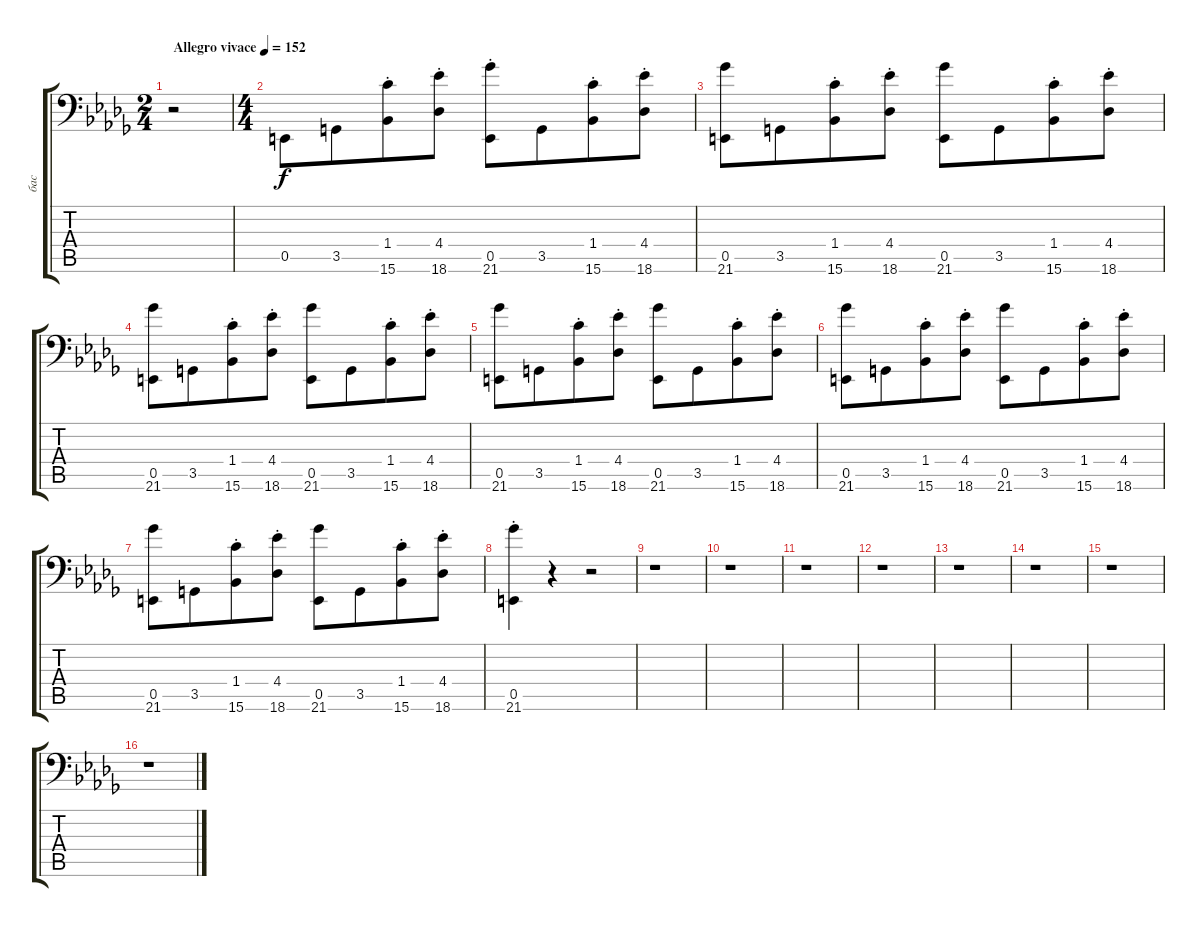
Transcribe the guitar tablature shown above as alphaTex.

\track ("бас" "бас") {instrument electricbassfinger}
\staff {score tabs}
\tuning (C3 G2 D2 A1 E1 A-1) {hide}
\ts (2 4)
\tempo (152 "Allegro vivace")
\clef f4
\ks bbminor
r.2{dy f instrument electricbassfinger} |
\ts (4 4)
0.5.8 3.5.8{beam merge} (1.4 15.6{st}).8 (4.4 18.6{st}).8 (0.5 21.6{st}).8 3.5.8{beam merge} (1.4 15.6{st}).8 (4.4 18.6{st}).8 |
(0.5 21.6).8 3.5.8{beam merge} (1.4 15.6{st}).8 (4.4 18.6{st}).8 (0.5 21.6).8 3.5.8{beam merge} (1.4 15.6{st}).8 (4.4 18.6{st}).8 |
(0.5 21.6).8 3.5.8{beam merge} (1.4 15.6{st}).8 (4.4 18.6{st}).8 (0.5 21.6).8 3.5.8{beam merge} (1.4 15.6{st}).8 (4.4 18.6{st}).8 |
(0.5 21.6).8 3.5.8{beam merge} (1.4 15.6{st}).8 (4.4 18.6{st}).8 (0.5 21.6).8 3.5.8{beam merge} (1.4 15.6{st}).8 (4.4 18.6{st}).8 |
(0.5 21.6).8 3.5.8{beam merge} (1.4 15.6{st}).8 (4.4 18.6{st}).8 (0.5 21.6).8 3.5.8{beam merge} (1.4 15.6{st}).8 (4.4 18.6{st}).8 |
(0.5 21.6).8 3.5.8{beam merge} (1.4 15.6{st}).8 (4.4 18.6{st}).8 (0.5 21.6).8 3.5.8{beam merge} (1.4 15.6{st}).8 (4.4 18.6{st}).8 |
(0.5{st} 21.6{st}).4 r.4 r.2 |
r.1 |
r.1 |
r.1 |
r.1 |
r.1 |
r.1 |
r.1 |
r.1
